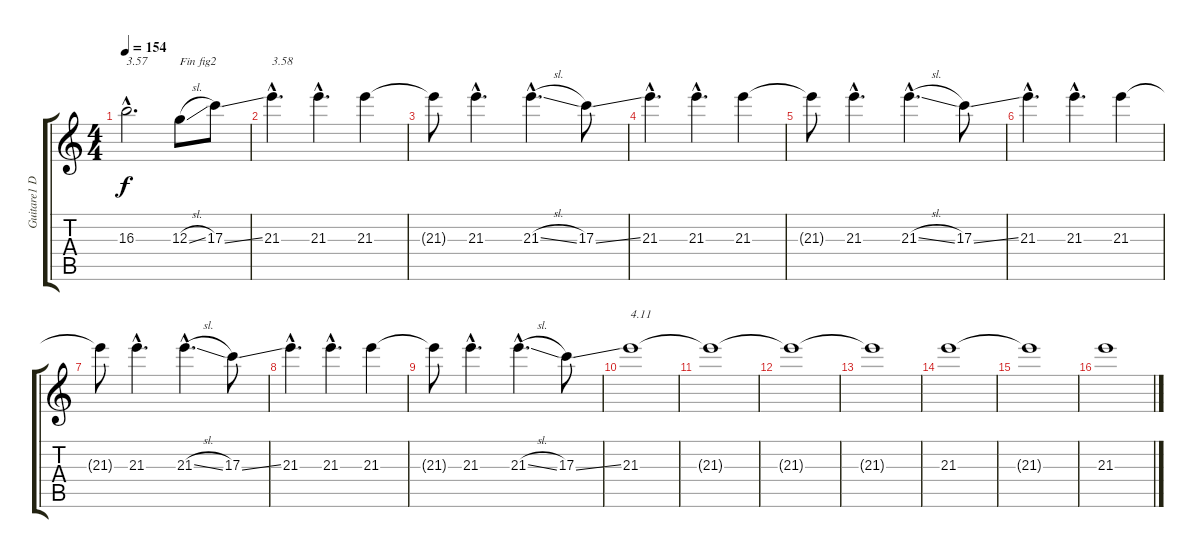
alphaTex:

\track ("Guitare1 Disto" "Guitare1 D") {instrument overdrivenguitar}
\staff {score tabs}
\tuning (E4 B3 G3 D3 A2 E2) {hide}
\ts (4 4)
\tempo 154
\clef g2
\ks c
16.3{hac}.2{d txt "3.57" dy f} 12.3{sl}.8{txt "Fin fig2"} 17.3{ss}.8 |
21.3{hac}.4{d txt "3.58"} 21.3{hac}.4{d} 21.3.4 |
21.3{t}.8 21.3{hac}.4{d} 21.3{sl hac}.4{d} 17.3{ss}.8 |
21.3{hac}.4{d} 21.3{hac}.4{d} 21.3.4 |
21.3{t}.8 21.3{hac}.4{d} 21.3{sl hac}.4{d} 17.3{ss}.8 |
21.3{hac}.4{d} 21.3{hac}.4{d} 21.3.4 |
21.3{t}.8 21.3{hac}.4{d} 21.3{sl hac}.4{d} 17.3{ss}.8 |
21.3{hac}.4{d} 21.3{hac}.4{d} 21.3.4 |
21.3{t}.8 21.3{hac}.4{d} 21.3{sl hac}.4{d} 17.3{ss}.8 |
21.3.1{txt "4.11"} |
21.3{t}.1 |
21.3{t}.1 |
21.3{t}.1 |
21.3.1 |
21.3{t}.1 |
21.3.1
